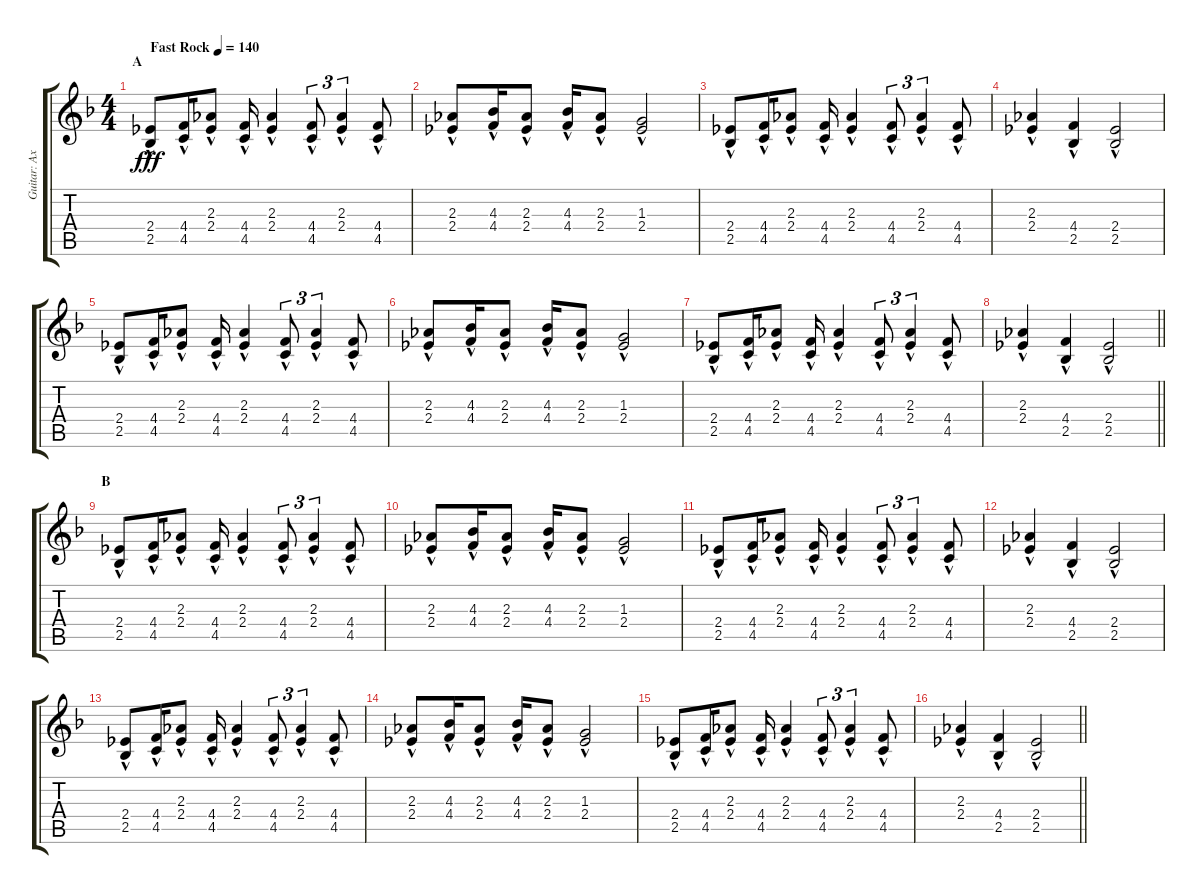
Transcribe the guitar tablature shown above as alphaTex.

\track ("Guitar: Axel" "Guitar: Ax") {instrument overdrivenguitar}
\staff {score tabs}
\tuning (Eb4 Bb3 Gb3 Db3 Ab2 Eb2) {hide}
\ts (4 4)
\section ("" "A")
\tempo (140 "Fast Rock")
\clef g2
\ks f
(2.4{hac} 2.5{hac}).8{dy fff instrument overdrivenguitar} (4.4{hac} 4.5{hac}).16 (2.3{hac} 2.4{hac}).8 (4.4{hac} 4.5{hac}).16 (2.3{hac} 2.4{hac}).4 (4.4{hac} 4.5{hac}).8{tu (3 2)} (2.3{hac} 2.4{hac}).4{tu (3 2)} (4.4{hac} 4.5{hac}).8 |
(2.3{hac} 2.4{hac}).8 (4.3{hac} 4.4{hac}).16 (2.3{hac} 2.4{hac}).8 (4.3{hac} 4.4{hac}).16 (2.3{hac} 2.4{hac}).8 (1.3{hac} 2.4{hac}).2 |
(2.4{hac} 2.5{hac}).8 (4.4{hac} 4.5{hac}).16 (2.3{hac} 2.4{hac}).8 (4.4{hac} 4.5{hac}).16 (2.3{hac} 2.4{hac}).4 (4.4{hac} 4.5{hac}).8{tu (3 2)} (2.3{hac} 2.4{hac}).4{tu (3 2)} (4.4{hac} 4.5{hac}).8 |
(2.3{hac} 2.4{hac}).4 (4.4{hac} 2.5{hac}).4 (2.4{hac} 2.5{hac}).2 |
(2.4{hac} 2.5{hac}).8 (4.4{hac} 4.5{hac}).16 (2.3{hac} 2.4{hac}).8 (4.4{hac} 4.5{hac}).16 (2.3{hac} 2.4{hac}).4 (4.4{hac} 4.5{hac}).8{tu (3 2)} (2.3{hac} 2.4{hac}).4{tu (3 2)} (4.4{hac} 4.5{hac}).8 |
(2.3{hac} 2.4{hac}).8 (4.3{hac} 4.4{hac}).16 (2.3{hac} 2.4{hac}).8 (4.3{hac} 4.4{hac}).16 (2.3{hac} 2.4{hac}).8 (1.3{hac} 2.4{hac}).2 |
(2.4{hac} 2.5{hac}).8 (4.4{hac} 4.5{hac}).16 (2.3{hac} 2.4{hac}).8 (4.4{hac} 4.5{hac}).16 (2.3{hac} 2.4{hac}).4 (4.4{hac} 4.5{hac}).8{tu (3 2)} (2.3{hac} 2.4{hac}).4{tu (3 2)} (4.4{hac} 4.5{hac}).8 |
\barLineRight lightlight
(2.3{hac} 2.4{hac}).4 (4.4{hac} 2.5{hac}).4 (2.4{hac} 2.5{hac}).2 |
\section ("" "B")
(2.4{hac} 2.5{hac}).8 (4.4{hac} 4.5{hac}).16 (2.3{hac} 2.4{hac}).8 (4.4{hac} 4.5{hac}).16 (2.3{hac} 2.4{hac}).4 (4.4{hac} 4.5{hac}).8{tu (3 2)} (2.3{hac} 2.4{hac}).4{tu (3 2)} (4.4{hac} 4.5{hac}).8 |
(2.3{hac} 2.4{hac}).8 (4.3{hac} 4.4{hac}).16 (2.3{hac} 2.4{hac}).8 (4.3{hac} 4.4{hac}).16 (2.3{hac} 2.4{hac}).8 (1.3{hac} 2.4{hac}).2 |
(2.4{hac} 2.5{hac}).8 (4.4{hac} 4.5{hac}).16 (2.3{hac} 2.4{hac}).8 (4.4{hac} 4.5{hac}).16 (2.3{hac} 2.4{hac}).4 (4.4{hac} 4.5{hac}).8{tu (3 2)} (2.3{hac} 2.4{hac}).4{tu (3 2)} (4.4{hac} 4.5{hac}).8 |
(2.3{hac} 2.4{hac}).4 (4.4{hac} 2.5{hac}).4 (2.4{hac} 2.5{hac}).2 |
(2.4{hac} 2.5{hac}).8 (4.4{hac} 4.5{hac}).16 (2.3{hac} 2.4{hac}).8 (4.4{hac} 4.5{hac}).16 (2.3{hac} 2.4{hac}).4 (4.4{hac} 4.5{hac}).8{tu (3 2)} (2.3{hac} 2.4{hac}).4{tu (3 2)} (4.4{hac} 4.5{hac}).8 |
(2.3{hac} 2.4{hac}).8 (4.3{hac} 4.4{hac}).16 (2.3{hac} 2.4{hac}).8 (4.3{hac} 4.4{hac}).16 (2.3{hac} 2.4{hac}).8 (1.3{hac} 2.4{hac}).2 |
(2.4{hac} 2.5{hac}).8 (4.4{hac} 4.5{hac}).16 (2.3{hac} 2.4{hac}).8 (4.4{hac} 4.5{hac}).16 (2.3{hac} 2.4{hac}).4 (4.4{hac} 4.5{hac}).8{tu (3 2)} (2.3{hac} 2.4{hac}).4{tu (3 2)} (4.4{hac} 4.5{hac}).8 |
\barLineRight lightlight
(2.3{hac} 2.4{hac}).4 (4.4{hac} 2.5{hac}).4 (2.4{hac} 2.5{hac}).2
